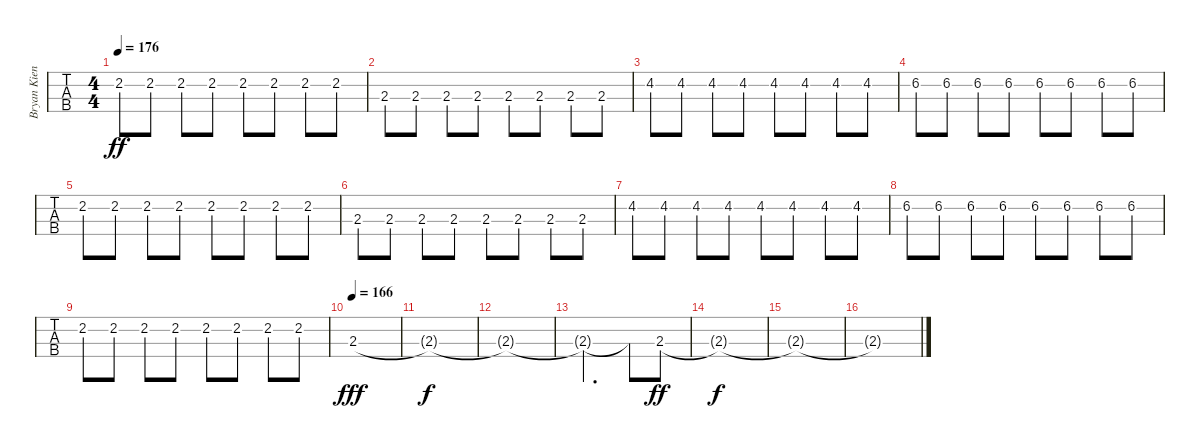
\track ("Bryan Kienlen - Bass" "Bryan Kien") {instrument electricbassfinger}
\staff {tabs}
\tuning (G2 D2 A1 E1) {hide}
\ts (4 4)
\tempo 176
\clef f4
\ks b
2.2.8{dy ff} 2.2.8 2.2.8 2.2.8 2.2.8 2.2.8 2.2.8 2.2.8 |
2.3.8 2.3.8 2.3.8 2.3.8 2.3.8 2.3.8 2.3.8 2.3.8 |
4.2.8 4.2.8 4.2.8 4.2.8 4.2.8 4.2.8 4.2.8 4.2.8 |
6.2.8 6.2.8 6.2.8 6.2.8 6.2.8 6.2.8 6.2.8 6.2.8 |
2.2.8 2.2.8 2.2.8 2.2.8 2.2.8 2.2.8 2.2.8 2.2.8 |
2.3.8 2.3.8 2.3.8 2.3.8 2.3.8 2.3.8 2.3.8 2.3.8 |
4.2.8 4.2.8 4.2.8 4.2.8 4.2.8 4.2.8 4.2.8 4.2.8 |
6.2.8 6.2.8 6.2.8 6.2.8 6.2.8 6.2.8 6.2.8 6.2.8 |
2.2.8 2.2.8 2.2.8 2.2.8 2.2.8 2.2.8 2.2.8 2.2.8 |
\tempo 166
2.3.1{dy fff} |
2.3{t}.1{dy f} |
2.3{t}.1 |
2.3{t}.2{d} 2.3{t}.8 2.3.8{dy ff} |
2.3{t}.1{dy f} |
2.3{t}.1 |
2.3{t}.1
